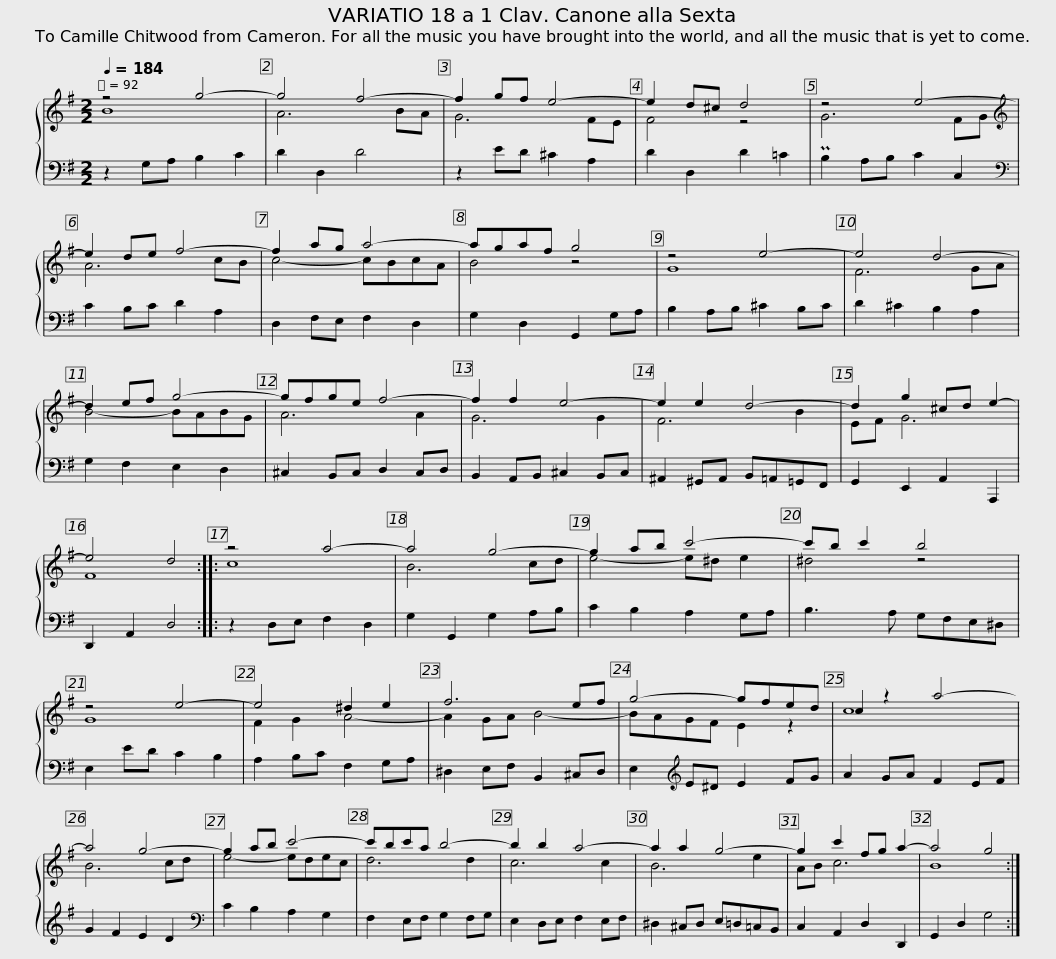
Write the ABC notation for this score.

X:1
%%score { ( 1 2 ) | 3 }
L:1/8
Q:1/4=184
M:2/2
I:linebreak $
K:G
V:1 treble
V:2 treble
V:3 bass
V:1
 z4 g4- | g4 f4- | f2 gf e4- | e2 d^c d4 | z4 e4- |$ %5
[K:treble] e2 de f4- | f2 ag a4- | agaf g4 | z4 e4- | e4 d4- | %10
 d2 ef g4- |$ gfge f4- | f2 f2 e4- | e2 e2 d4- | d2 g2 ^cd e2- | %15
 e4 d4 ::$ z4 a4- | a4 g4- | g2 ab c'4- | c'b c'2 b4 | %20
 z4 e4- | e4 ^d2 e2 |$ f6 ef | g4- gfed | c2 z2 a4- | %25
 a4 g4- | g2 ab c'4- |$ c'bc'a b4- | b2 b2 a4- | a2 a2 g4- | %30
 g2 c'2 fg a2- | a4 g4 :| %32
V:2
 B8 | A6 BA | G6 FE | F4 z4 | G6 FG |$ %5
[K:treble] A6 cB | c4- cBcA | B4 z4 | G8 | F6 GA | %10
 B4- BABG |$ A6 A2 | G6 G2 | F6 B2 | EF G6 | %15
 F8 ::$ c8 | B6 cd | e4- e^d e2 | ^d4 z4 | %20
 G8 | F2 G2 A4- |$ A2 GA B4- | BAGF E2 z2 | c8 | %25
 B6 cd | e4- edec |$ d6 d2 | c6 c2 | B6 e2 | %30
 AB c6 | B8 :| %32
V:3
 z2 G,A, B,2 C2 | D2 D,2 D4 | z2 ED ^C2 A,2 | D2 D,2 D2 =C2 | PB,2 A,B, C2 C,2 |$ %5
[K:bass] C2 B,C D2 A,2 | D,2 F,E, F,2 D,2 | G,2 D,2 G,,2 G,A, | B,2 A,B, ^C2 B,C | D2 ^C2 B,2 A,2 | %10
 G,2 F,2 E,2 D,2 |$ ^C,2 B,,C, D,2 C,D, | B,,2 A,,B,, ^C,2 B,,C, | ^A,,2 ^G,,A,, B,,=A,,=G,,F,, | G,,2 E,,2 A,,2 A,,,2 | %15
 D,,2 A,,2 D,4 ::$ z2 D,E, F,2 D,2 | G,2 G,,2 G,2 A,B, | C2 B,2 A,2 G,A, | B,3 A, G,F,E,^D, | %20
 E,2 ED C2 B,2 | A,2 B,C F,2 G,A, |$ ^D,2 E,F, B,,2 ^C,D, | E,2[K:treble] E^D E2 FG | A2 GA F2 EF | %25
 G2 F2 E2 D2 |[K:bass] C2 B,2 A,2 G,2 |$ F,2 E,F, G,2 F,G, | E,2 D,E, F,2 E,F, | ^D,2 ^C,D, E,=D,=C,B,, | %30
 C,2 A,,2 D,2 D,,2 | G,,2 D,2 G,4 :| %32
